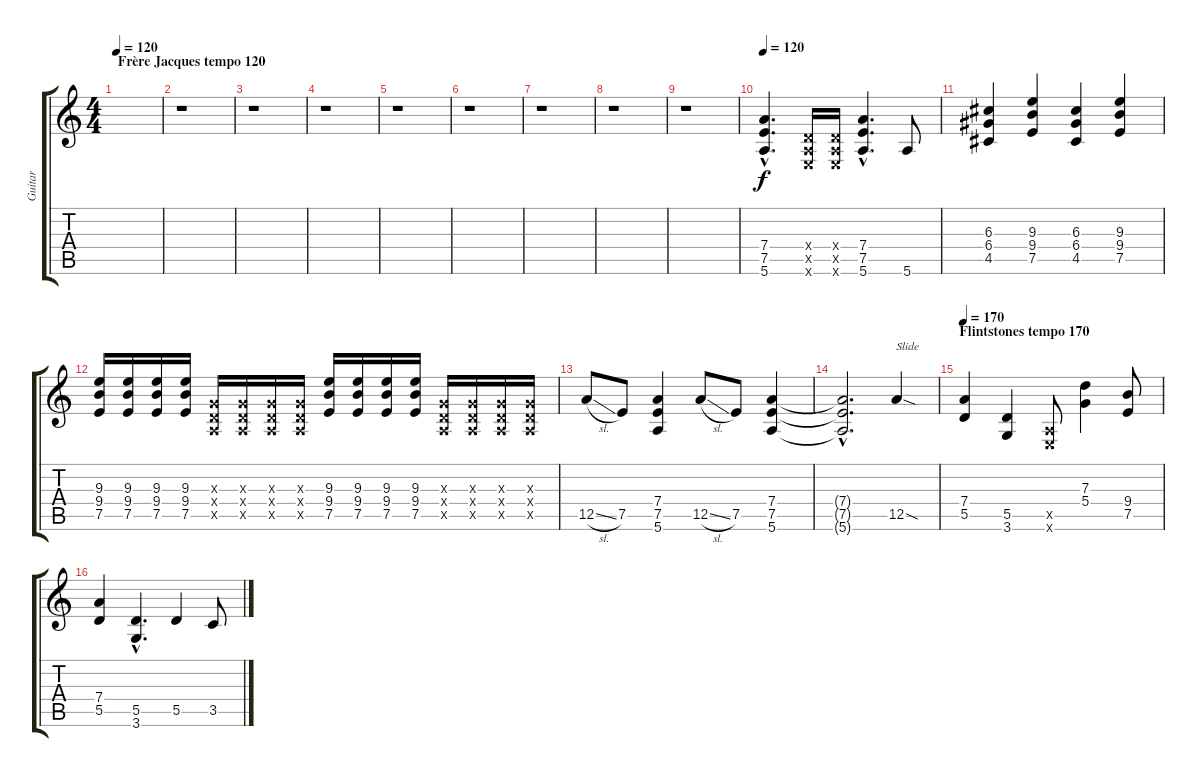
\track ("Guitar" "Guitar") {instrument distortionguitar}
\staff {score tabs}
\tuning (E4 B3 G3 D3 A2 E2) {hide}
\ts (4 4)
\section ("" "Frère Jacques tempo 120")
\tempo 120
\clef g2
\ks c
|
r.1 |
r.1 |
r.1 |
r.1 |
r.1 |
r.1 |
r.1 |
r.1 |
\tempo 120
(7.4{hac} 7.5{hac} 5.6{hac}).4{d} (0.4{x} 0.5{x} 0.6{x}).16 (0.4{x} 0.5{x} 0.6{x}).16 (7.4{hac} 7.5{hac} 5.6{hac}).4{d} 5.6.8 |
(6.3 6.4 4.5).4 (9.3 9.4 7.5).4 (6.3 6.4 4.5).4 (9.3 9.4 7.5).4 |
(9.3 9.4 7.5).16 (9.3 9.4 7.5).16 (9.3 9.4 7.5).16 (9.3 9.4 7.5).16 (0.3{x} 0.4{x} 0.5{x}).16 (0.3{x} 0.4{x} 0.5{x}).16 (0.3{x} 0.4{x} 0.5{x}).16 (0.3{x} 0.4{x} 0.5{x}).16 (9.3 9.4 7.5).16 (9.3 9.4 7.5).16 (9.3 9.4 7.5).16 (9.3 9.4 7.5).16 (0.3{x} 0.4{x} 0.5{x}).16 (0.3{x} 0.4{x} 0.5{x}).16 (0.3{x} 0.4{x} 0.5{x}).16 (0.3{x} 0.4{x} 0.5{x}).16 |
12.5{sl}.8 7.5.8 (7.4 7.5 5.6).4 12.5{sl}.8 7.5.8 (7.4 7.5 5.6).4 |
(7.4{hac t} 7.5{hac t} 5.6{hac t}).2{d} 12.5{sod}.4{txt "Slide"} |
\section ("" "Flintstones tempo 170")
\tempo 170
(7.4 5.5).4 (5.5 3.6).4 (0.5{x} 0.6{x}).8 (7.3 5.4).4 (9.4 7.5).8 |
(7.4 5.5).4 (5.5{hac} 3.6{hac}).4{d} 5.5.4 3.5.8
